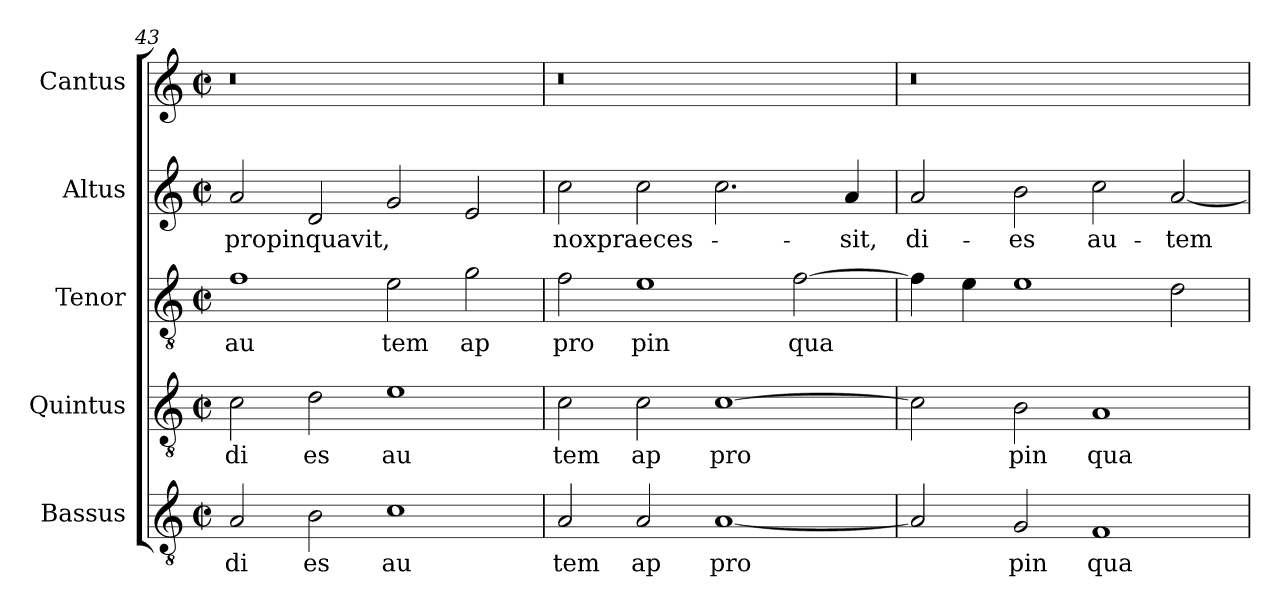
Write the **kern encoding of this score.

**kern	**text	**kern	**text	**kern	**text	**kern	**text	**kern
*part5	*part5	*part4	*part4	*part3	*part3	*part2	*part2	*part1
*staff5	*staff5	*staff4	*staff4	*staff3	*staff3	*staff2	*staff2	*staff1
*I"Bassus	*	*I"Quintus	*	*I"Tenor	*	*I"Altus	*	*I"Cantus
!!LO:LB:g=z
*clefGv2	*	*clefGv2	*	*clefGv2	*	*clefG2	*	*clefG2
*M2/2	*	*M2/2	*	*M2/2	*	*M2/2	*	*M2/2
*met(c|)	*	*met(c|)	*	*met(c|)	*	*met(c|)	*	*met(c|)
=43	=43	=43	=43	=43	=43	=43	=43	=43
!	!LO:LY:b:cj	!	!LO:LY:b:cj	!	!LO:LY:b:cj	!	!LO:LY:b	!
2A/	di	2c\	di	1f	au	2a/	propinquavit,	0r
!	!LO:LY:b:cj	!	!LO:LY:b:cj	!	!	!	!	!
2B\	es	2d\	es	.	.	2d/	.	.
!	!LO:LY:b:cj	!	!LO:LY:b:cj	!	!LO:LY:b:cj	!	!	!
1c	au	1e	au	2e\	tem	2g/	.	.
!	!	!	!	!	!LO:LY:b:cj	!	!	!
.	.	.	.	2g\	ap	2e/	.	.
=44	=44	=44	=44	=44	=44	=44	=44	=44
!	!LO:LY:b:cj	!	!LO:LY:b:cj	!	!LO:LY:b:cj	!	!LO:LY:b	!
2A/	tem	2c\	tem	2f\	pro	2cc\	noxpraeces-	0r
!	!LO:LY:b:cj	!	!LO:LY:b:cj	!	!LO:LY:b:cj	!	!	!
2A/	ap	2c\	ap	1e	pin	2cc\	.	.
!	!LO:LY:b:cj	!	!LO:LY:b:cj	!	!	!	!	!
[<1A	pro	[>1c	pro	.	.	2.cc\	.	.
!	!	!	!	!	!LO:LY:b	!	!	!
.	.	.	.	[>2f\	qua	.	.	.
!	!	!	!	!	!	!	!LO:LY:b:cj	!
.	.	.	.	.	.	4a/	-sit,	.
=45	=45	=45	=45	=45	=45	=45	=45	=45
!	!	!	!	!	!	!	!LO:LY:b:cj	!
2A/]	.	2c\]	.	4f\]	.	2a/	di-	0r
.	.	.	.	4e\	.	.	.	.
!	!LO:LY:b:cj	!	!LO:LY:b:cj	!	!	!	!LO:LY:b:cj	!
2G/	pin	2B\	pin	1e	.	2b\	-es	.
!	!LO:LY:b:cj	!	!LO:LY:b:cj	!	!	!	!LO:LY:b:cj	!
1F	qua	1A	qua	.	.	2cc\	au-	.
!	!	!	!	!	!	!	!LO:LY:b	!
.	.	.	.	2d\	.	[<2a/	-tem	.
=	=	=	=	=	=	=	=	=
*-	*-	*-	*-	*-	*-	*-	*-	*-
